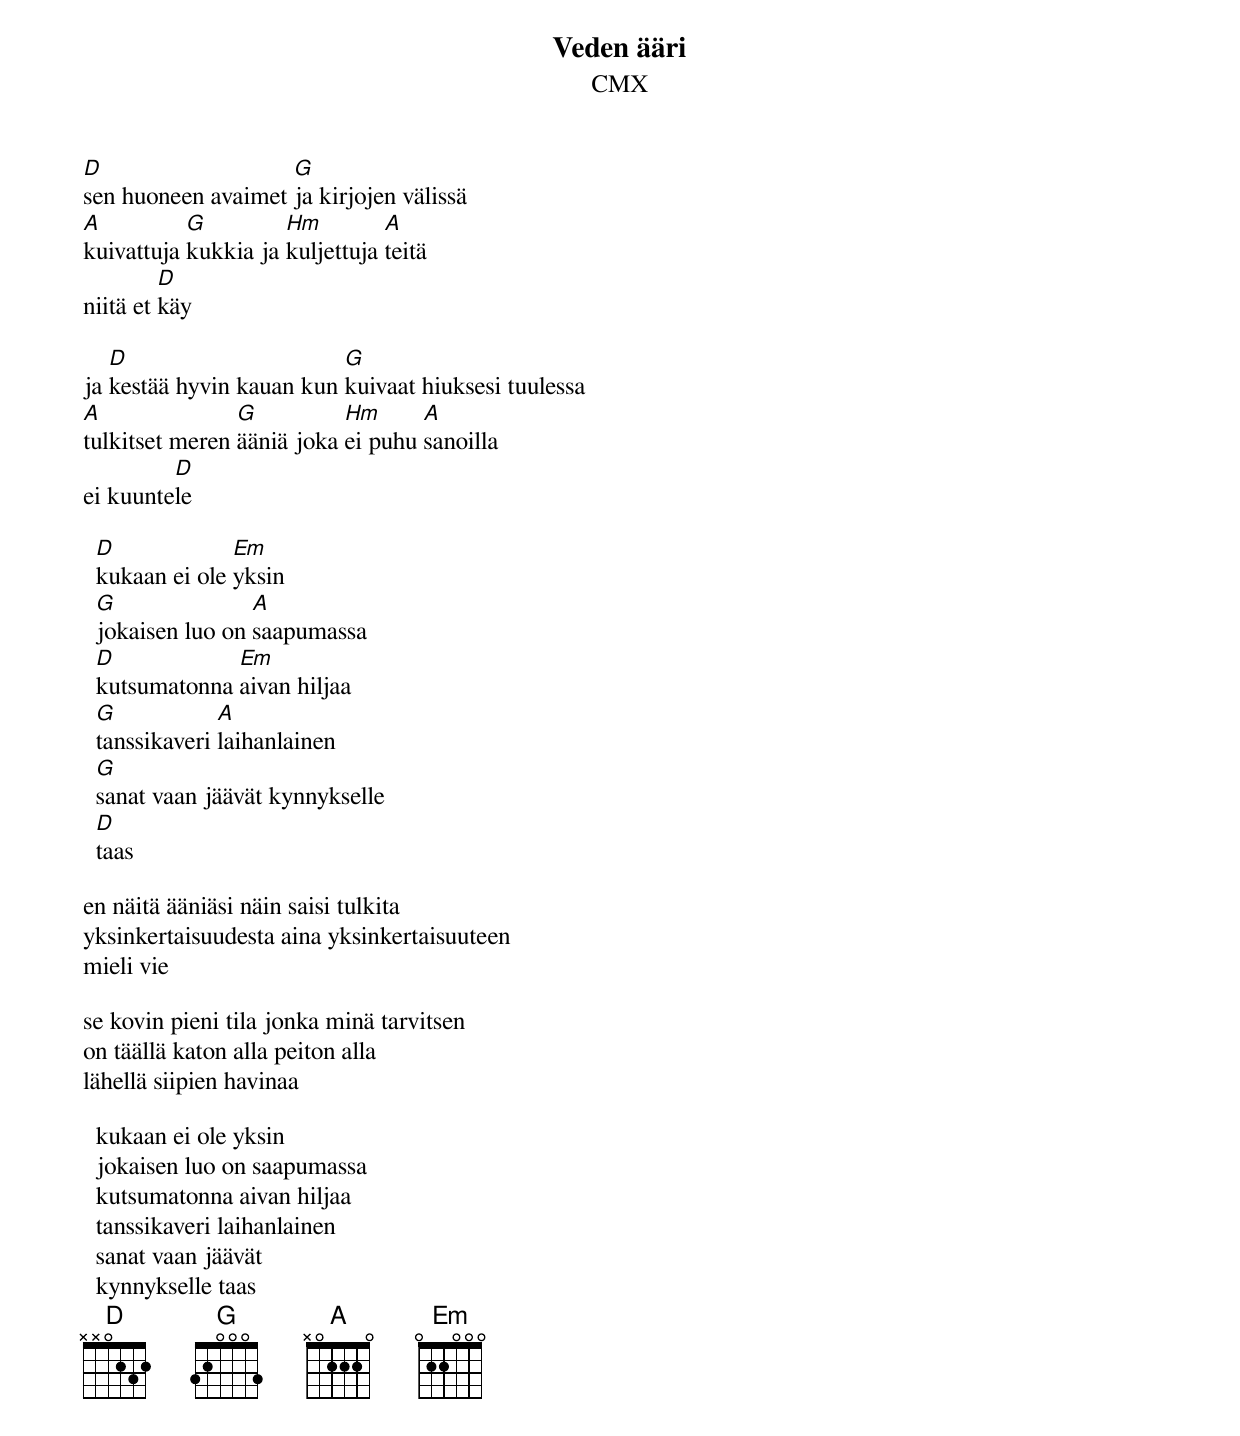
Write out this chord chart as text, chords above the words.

Veden ääri
CMX

D                   G
sen huoneen avaimet ja kirjojen välissä
A          G         Hm         A
kuivattuja kukkia ja kuljettuja teitä
         D
niitä et käy

   D                      G
ja kestää hyvin kauan kun kuivaat hiuksesi tuulessa
A               G          Hm      A
tulkitset meren ääniä joka ei puhu sanoilla
         D
ei kuuntele

  D             Em
  kukaan ei ole yksin
  G               A
  jokaisen luo on saapumassa
  D            Em
  kutsumatonna aivan hiljaa
  G            A
  tanssikaveri laihanlainen
  G
  sanat vaan jäävät kynnykselle
  D
  taas

en näitä ääniäsi näin saisi tulkita
yksinkertaisuudesta aina yksinkertaisuuteen
mieli vie

se kovin pieni tila jonka minä tarvitsen
on täällä katon alla peiton alla
lähellä siipien havinaa

  kukaan ei ole yksin
  jokaisen luo on saapumassa
  kutsumatonna aivan hiljaa
  tanssikaveri laihanlainen
  sanat vaan jäävät
  kynnykselle taas
